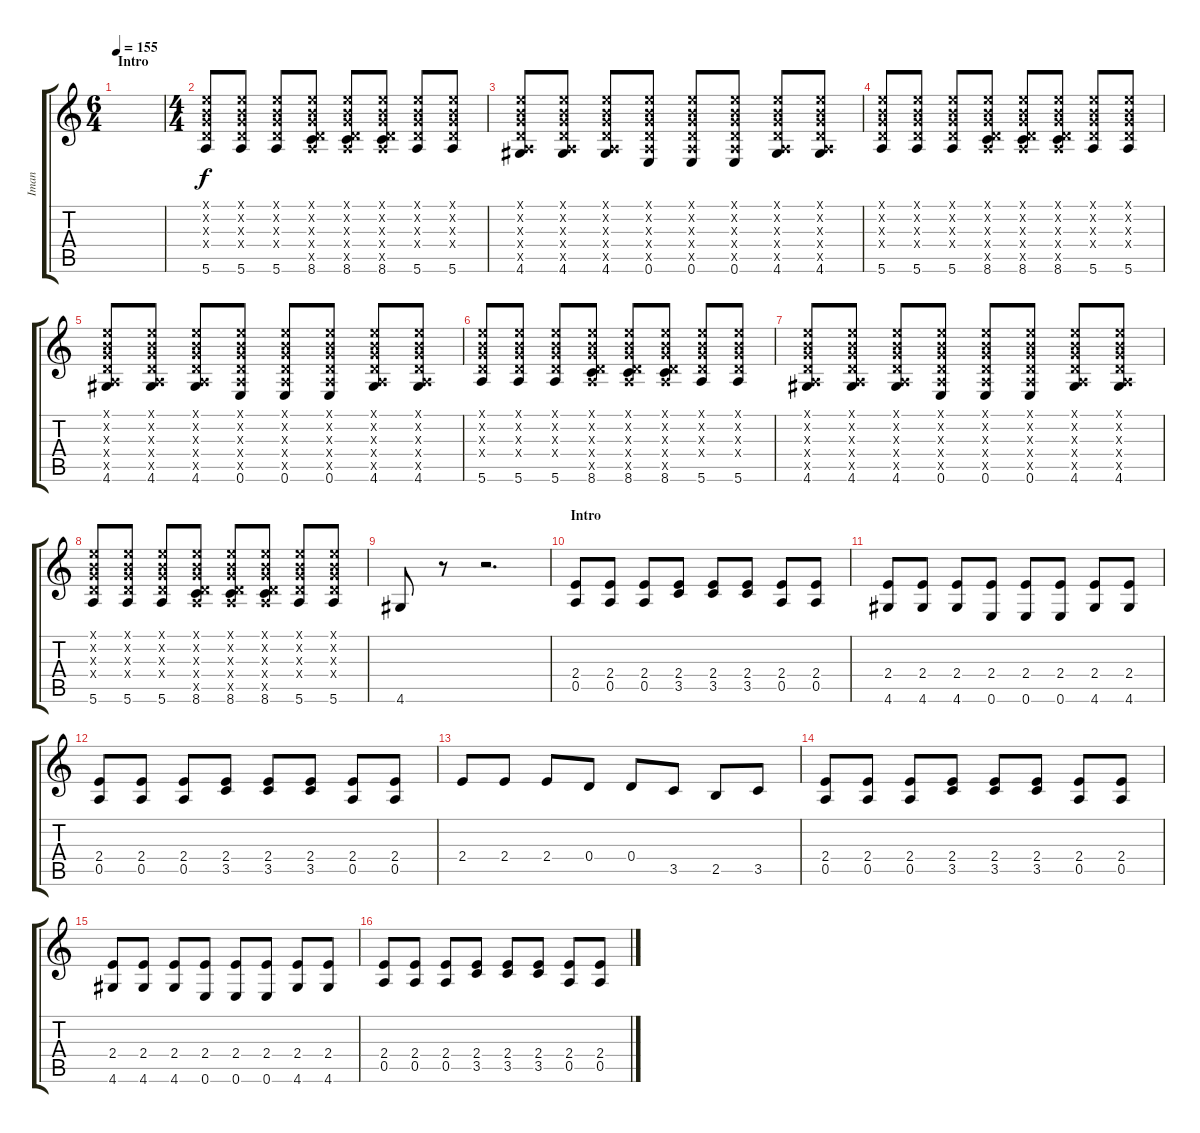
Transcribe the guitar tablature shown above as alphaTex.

\track ("Iman" "Iman") {instrument distortionguitar}
\staff {score tabs}
\tuning (E4 B3 G3 D3 A2 E2) {hide}
\ts (6 4)
\section ("" "Intro")
\tempo 155
\clef g2
\ks c
|
\ts (4 4)
(0.1{x} 0.2{x} 0.3{x} 0.4{x} 5.6).8{instrument overdrivenguitar} (0.1{x} 0.2{x} 0.3{x} 0.4{x} 5.6).8 (0.1{x} 0.2{x} 0.3{x} 0.4{x} 5.6).8 (0.1{x} 0.2{x} 0.3{x} 0.4{x} 0.5{x} 8.6).8 (0.1{x} 0.2{x} 0.3{x} 0.4{x} 0.5{x} 8.6).8 (0.1{x} 0.2{x} 0.3{x} 0.4{x} 0.5{x} 8.6).8 (0.1{x} 0.2{x} 0.3{x} 0.4{x} 5.6).8 (0.1{x} 0.2{x} 0.3{x} 0.4{x} 5.6).8 |
(0.1{x} 0.2{x} 0.3{x} 0.4{x} 0.5{x} 4.6).8 (0.1{x} 0.2{x} 0.3{x} 0.4{x} 0.5{x} 4.6).8 (0.1{x} 0.2{x} 0.3{x} 0.4{x} 0.5{x} 4.6).8 (0.1{x} 0.2{x} 0.3{x} 0.4{x} 0.5{x} 0.6).8 (0.1{x} 0.2{x} 0.3{x} 0.4{x} 0.5{x} 0.6).8 (0.1{x} 0.2{x} 0.3{x} 0.4{x} 0.5{x} 0.6).8 (0.1{x} 0.2{x} 0.3{x} 0.4{x} 0.5{x} 4.6).8 (0.1{x} 0.2{x} 0.3{x} 0.4{x} 0.5{x} 4.6).8 |
(0.1{x} 0.2{x} 0.3{x} 0.4{x} 5.6).8 (0.1{x} 0.2{x} 0.3{x} 0.4{x} 5.6).8 (0.1{x} 0.2{x} 0.3{x} 0.4{x} 5.6).8 (0.1{x} 0.2{x} 0.3{x} 0.4{x} 0.5{x} 8.6).8 (0.1{x} 0.2{x} 0.3{x} 0.4{x} 0.5{x} 8.6).8 (0.1{x} 0.2{x} 0.3{x} 0.4{x} 0.5{x} 8.6).8 (0.1{x} 0.2{x} 0.3{x} 0.4{x} 5.6).8 (0.1{x} 0.2{x} 0.3{x} 0.4{x} 5.6).8 |
(0.1{x} 0.2{x} 0.3{x} 0.4{x} 0.5{x} 4.6).8 (0.1{x} 0.2{x} 0.3{x} 0.4{x} 0.5{x} 4.6).8 (0.1{x} 0.2{x} 0.3{x} 0.4{x} 0.5{x} 4.6).8 (0.1{x} 0.2{x} 0.3{x} 0.4{x} 0.5{x} 0.6).8 (0.1{x} 0.2{x} 0.3{x} 0.4{x} 0.5{x} 0.6).8 (0.1{x} 0.2{x} 0.3{x} 0.4{x} 0.5{x} 0.6).8 (0.1{x} 0.2{x} 0.3{x} 0.4{x} 0.5{x} 4.6).8 (0.1{x} 0.2{x} 0.3{x} 0.4{x} 0.5{x} 4.6).8 |
(0.1{x} 0.2{x} 0.3{x} 0.4{x} 5.6).8 (0.1{x} 0.2{x} 0.3{x} 0.4{x} 5.6).8 (0.1{x} 0.2{x} 0.3{x} 0.4{x} 5.6).8 (0.1{x} 0.2{x} 0.3{x} 0.4{x} 0.5{x} 8.6).8 (0.1{x} 0.2{x} 0.3{x} 0.4{x} 0.5{x} 8.6).8 (0.1{x} 0.2{x} 0.3{x} 0.4{x} 0.5{x} 8.6).8 (0.1{x} 0.2{x} 0.3{x} 0.4{x} 5.6).8 (0.1{x} 0.2{x} 0.3{x} 0.4{x} 5.6).8 |
(0.1{x} 0.2{x} 0.3{x} 0.4{x} 0.5{x} 4.6).8 (0.1{x} 0.2{x} 0.3{x} 0.4{x} 0.5{x} 4.6).8 (0.1{x} 0.2{x} 0.3{x} 0.4{x} 0.5{x} 4.6).8 (0.1{x} 0.2{x} 0.3{x} 0.4{x} 0.5{x} 0.6).8 (0.1{x} 0.2{x} 0.3{x} 0.4{x} 0.5{x} 0.6).8 (0.1{x} 0.2{x} 0.3{x} 0.4{x} 0.5{x} 0.6).8 (0.1{x} 0.2{x} 0.3{x} 0.4{x} 0.5{x} 4.6).8 (0.1{x} 0.2{x} 0.3{x} 0.4{x} 0.5{x} 4.6).8 |
(0.1{x} 0.2{x} 0.3{x} 0.4{x} 5.6).8 (0.1{x} 0.2{x} 0.3{x} 0.4{x} 5.6).8 (0.1{x} 0.2{x} 0.3{x} 0.4{x} 5.6).8 (0.1{x} 0.2{x} 0.3{x} 0.4{x} 0.5{x} 8.6).8 (0.1{x} 0.2{x} 0.3{x} 0.4{x} 0.5{x} 8.6).8 (0.1{x} 0.2{x} 0.3{x} 0.4{x} 0.5{x} 8.6).8 (0.1{x} 0.2{x} 0.3{x} 0.4{x} 5.6).8 (0.1{x} 0.2{x} 0.3{x} 0.4{x} 5.6).8 |
4.6.8 r.8 r.2{d} |
\section ("" "Intro")
(2.4 0.5).8{instrument distortionguitar} (2.4 0.5).8 (2.4 0.5).8 (2.4 3.5).8 (2.4 3.5).8 (2.4 3.5).8 (2.4 0.5).8 (2.4 0.5).8 |
(2.4 4.6).8 (2.4 4.6).8 (2.4 4.6).8 (2.4 0.6).8 (2.4 0.6).8 (2.4 0.6).8 (2.4 4.6).8 (2.4 4.6).8 |
(2.4 0.5).8 (2.4 0.5).8 (2.4 0.5).8 (2.4 3.5).8 (2.4 3.5).8 (2.4 3.5).8 (2.4 0.5).8 (2.4 0.5).8 |
2.4.8 2.4.8 2.4.8 0.4.8 0.4.8 3.5.8 2.5.8 3.5.8 |
(2.4 0.5).8 (2.4 0.5).8 (2.4 0.5).8 (2.4 3.5).8 (2.4 3.5).8 (2.4 3.5).8 (2.4 0.5).8 (2.4 0.5).8 |
(2.4 4.6).8 (2.4 4.6).8 (2.4 4.6).8 (2.4 0.6).8 (2.4 0.6).8 (2.4 0.6).8 (2.4 4.6).8 (2.4 4.6).8 |
(2.4 0.5).8 (2.4 0.5).8 (2.4 0.5).8 (2.4 3.5).8 (2.4 3.5).8 (2.4 3.5).8 (2.4 0.5).8 (2.4 0.5).8
